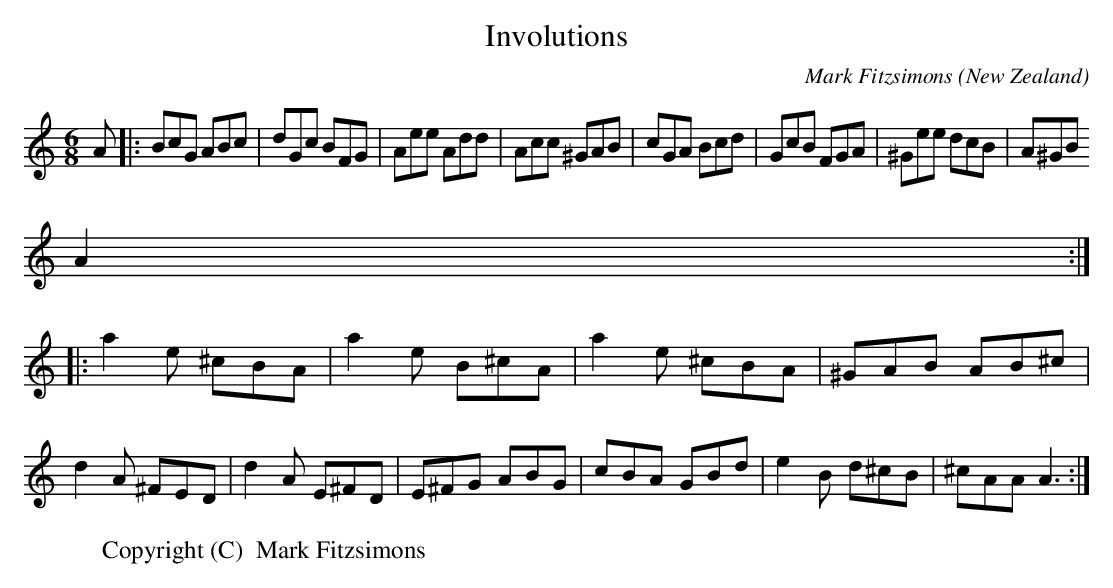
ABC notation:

X:1
T:Involutions
O:New Zealand
M:6/8
C:Mark Fitzsimons
K:Am
A|:BcG ABc|dGc BFG|Aee Add|Acc ^GAB|cGA Bcd|GcB FGA|^Gee dcB| A^GB
A2:|
|:a2e ^cBA|a2e B^cA|a2e ^cBA|^GAB AB^c|
d2A ^FED|d2A E^FD|E^FG ABG|cBA GBd|e2B d^cB|^cAA A3:|
W:Copyright (C)  Mark Fitzsimons
